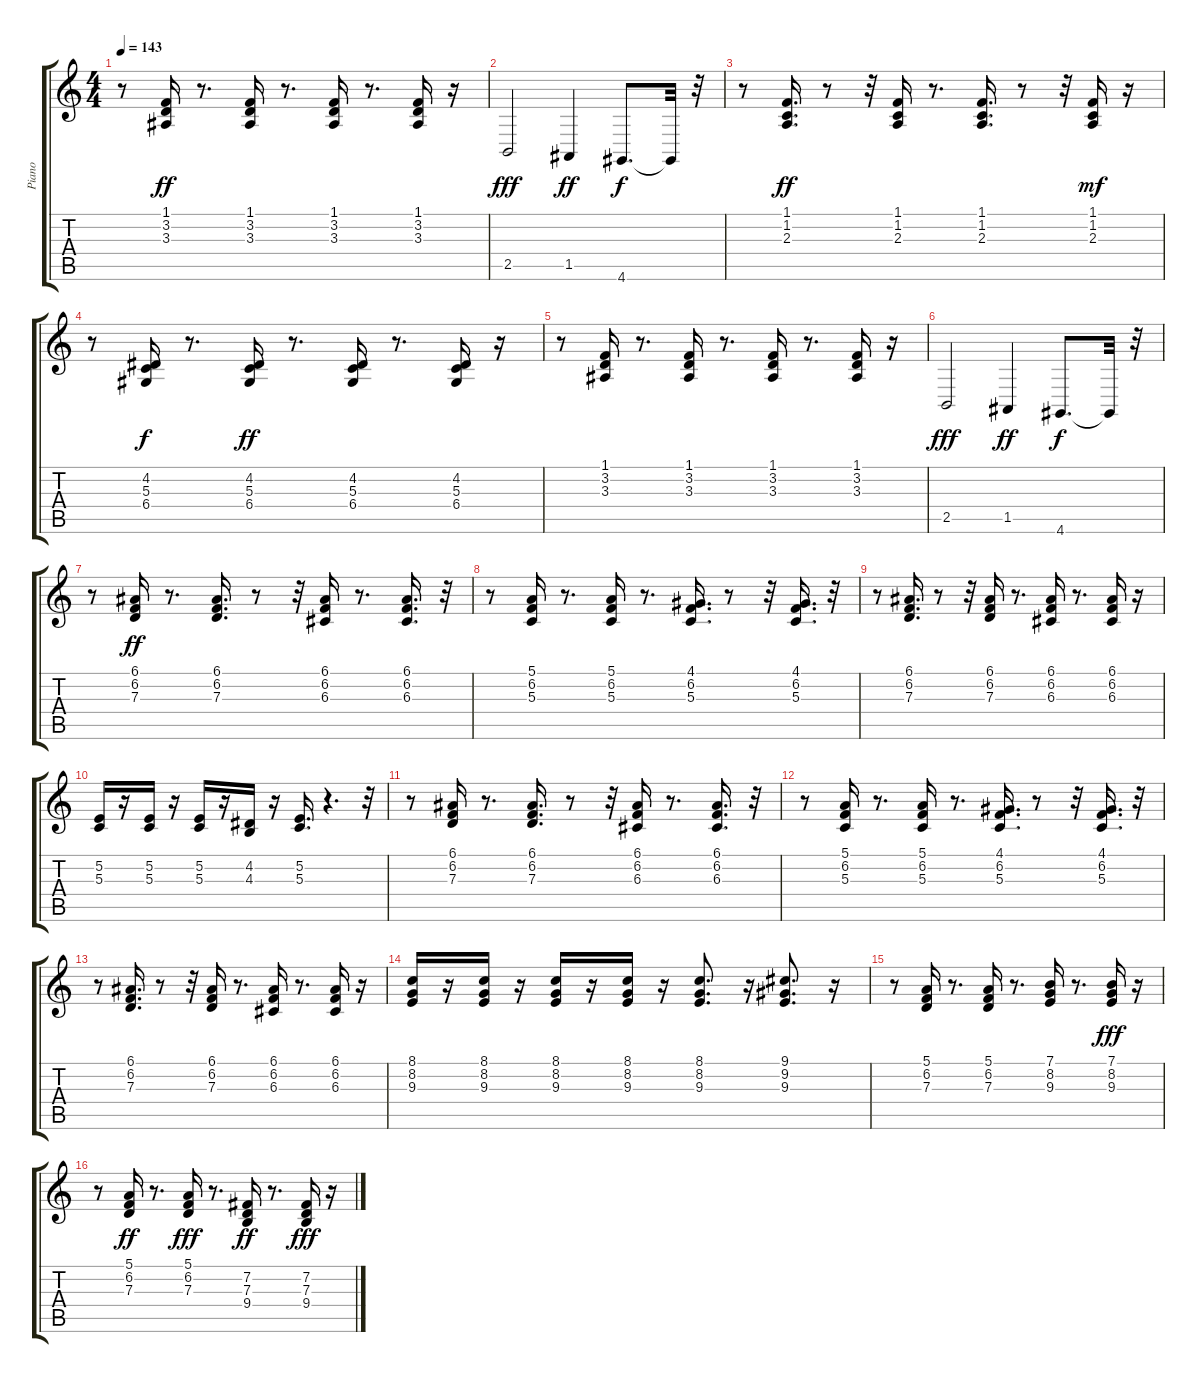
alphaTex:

\track ("Piano" "Piano") {instrument electricgrandpiano}
\staff {score tabs}
\tuning (E4 B3 G3 D3 A2 E2) {hide}
\ts (4 4)
\tempo 143
\clef g2
\ks c
r.8{dy ff} (1.1 3.2 3.3).16 r.8{d} (1.1 3.2 3.3).16 r.8{d} (1.1 3.2 3.3).16 r.8{d} (1.1 3.2 3.3).16 r.16 |
2.5.2{dy fff} 1.5.4{dy ff} 4.6.8{d dy f} 4.6{t}.32 r.32 |
r.8 (1.1 1.2 2.3).16{d dy ff} r.8 r.32 (1.1 1.2 2.3).16 r.8{d} (1.1 1.2 2.3).16{d} r.8 r.32 (1.1 1.2 2.3).16{dy mf} r.16 |
r.8 (4.2 5.3 6.4).16{dy f} r.8{d} (4.2 5.3 6.4).16{dy ff} r.8{d} (4.2 5.3 6.4).16 r.8{d} (4.2 5.3 6.4).16 r.16 |
r.8 (1.1 3.2 3.3).16 r.8{d} (1.1 3.2 3.3).16 r.8{d} (1.1 3.2 3.3).16 r.8{d} (1.1 3.2 3.3).16 r.16 |
2.5.2{dy fff} 1.5.4{dy ff} 4.6.8{d dy f} 4.6{t}.32 r.32 |
r.8 (6.1 6.2 7.3).16{dy ff} r.8{d} (6.1 6.2 7.3).16{d} r.8 r.32 (6.1 6.2 6.3).16 r.8{d} (6.1 6.2 6.3).16{d} r.32 |
r.8 (5.1 6.2 5.3).16 r.8{d} (5.1 6.2 5.3).16 r.8{d} (4.1 6.2 5.3).16{d} r.8 r.32 (4.1 6.2 5.3).16{d} r.32 |
r.8 (6.1 6.2 7.3).16{d} r.8 r.32 (6.1 6.2 7.3).16 r.8{d} (6.1 6.2 6.3).16 r.8{d} (6.1 6.2 6.3).16 r.16 |
(5.2 5.3).16 r.16 (5.2 5.3).16 r.16 (5.2 5.3).16 r.16 (4.2 4.3).16 r.16 (5.2 5.3).16{d} r.4{d} r.32 |
r.8 (6.1 6.2 7.3).16 r.8{d} (6.1 6.2 7.3).16{d} r.8 r.32 (6.1 6.2 6.3).16 r.8{d} (6.1 6.2 6.3).16{d} r.32 |
r.8 (5.1 6.2 5.3).16 r.8{d} (5.1 6.2 5.3).16 r.8{d} (4.1 6.2 5.3).16{d} r.8 r.32 (4.1 6.2 5.3).16{d} r.32 |
r.8 (6.1 6.2 7.3).16{d} r.8 r.32 (6.1 6.2 7.3).16 r.8{d} (6.1 6.2 6.3).16 r.8{d} (6.1 6.2 6.3).16 r.16 |
(8.1 8.2 9.3).16 r.16 (8.1 8.2 9.3).16 r.16 (8.1 8.2 9.3).16 r.16 (8.1 8.2 9.3).16 r.16 (8.1 8.2 9.3).8{d} r.16 (9.1 9.2 9.3).8{d} r.16 |
r.8 (5.1 6.2 7.3).16 r.8{d} (5.1 6.2 7.3).16 r.8{d} (7.1 8.2 9.3).16 r.8{d} (7.1 8.2 9.3).16{dy fff} r.16 |
r.8 (5.1 6.2 7.3).16{dy ff} r.8{d} (5.1 6.2 7.3).16{dy fff} r.8{d} (7.2 7.3 9.4).16{dy ff} r.8{d} (7.2 7.3 9.4).16{dy fff} r.16
